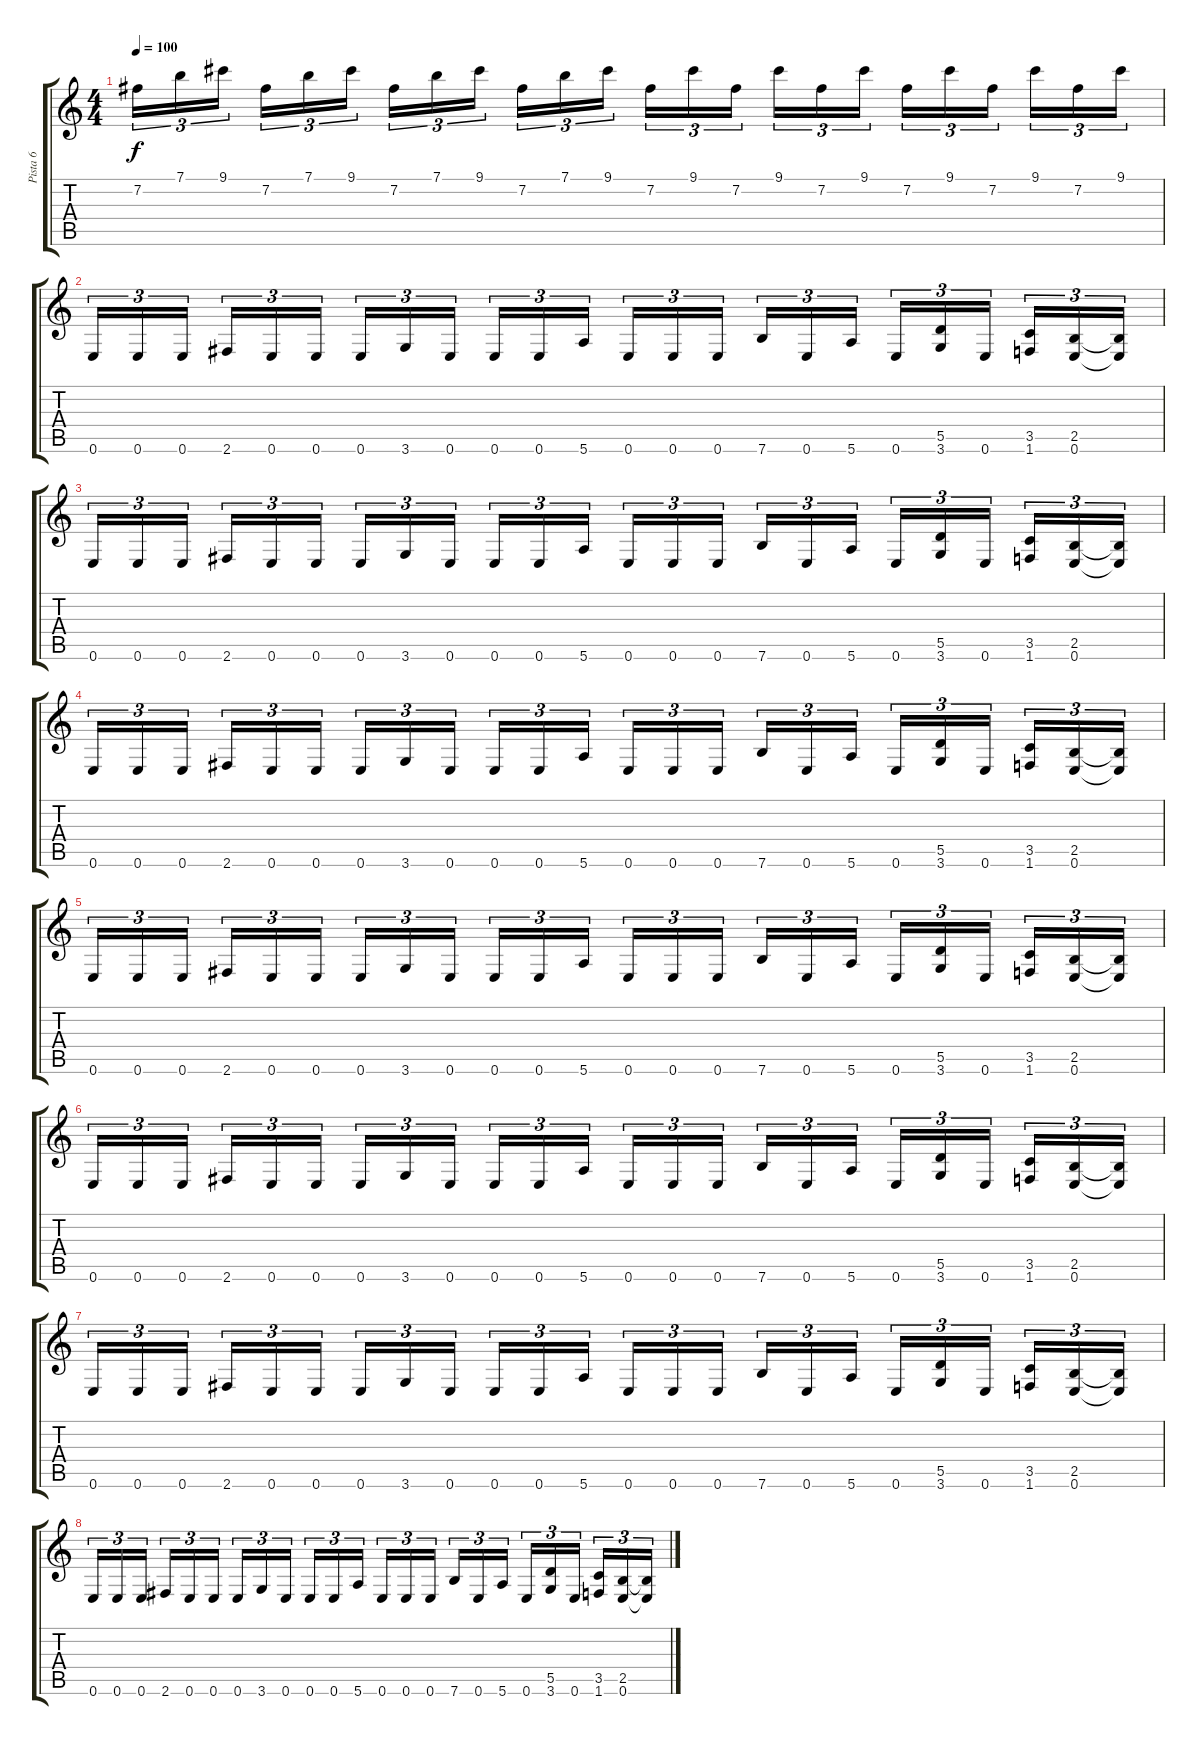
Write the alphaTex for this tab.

\track ("Pista 6" "Pista 6") {instrument distortionguitar}
\staff {score tabs}
\tuning (E4 B3 G3 D3 A2 E2) {hide}
\ts (4 4)
\tempo 100
\clef g2
\ks c
7.2.16{tu (3 2) dy f} 7.1.16{tu (3 2)} 9.1.16{tu (3 2)} 7.2.16{tu (3 2)} 7.1.16{tu (3 2)} 9.1.16{tu (3 2)} 7.2.16{tu (3 2)} 7.1.16{tu (3 2)} 9.1.16{tu (3 2)} 7.2.16{tu (3 2)} 7.1.16{tu (3 2)} 9.1.16{tu (3 2)} 7.2.16{tu (3 2)} 9.1.16{tu (3 2)} 7.2.16{tu (3 2)} 9.1.16{tu (3 2)} 7.2.16{tu (3 2)} 9.1.16{tu (3 2)} 7.2.16{tu (3 2)} 9.1.16{tu (3 2)} 7.2.16{tu (3 2)} 9.1.16{tu (3 2)} 7.2.16{tu (3 2)} 9.1.16{tu (3 2)} |
0.6.16{tu (3 2)} 0.6.16{tu (3 2)} 0.6.16{tu (3 2)} 2.6.16{tu (3 2)} 0.6.16{tu (3 2)} 0.6.16{tu (3 2)} 0.6.16{tu (3 2)} 3.6.16{tu (3 2)} 0.6.16{tu (3 2)} 0.6.16{tu (3 2)} 0.6.16{tu (3 2)} 5.6.16{tu (3 2)} 0.6.16{tu (3 2)} 0.6.16{tu (3 2)} 0.6.16{tu (3 2)} 7.6.16{tu (3 2)} 0.6.16{tu (3 2)} 5.6.16{tu (3 2)} 0.6.16{tu (3 2)} (5.5 3.6).16{tu (3 2)} 0.6.16{tu (3 2)} (3.5 1.6).16{tu (3 2)} (2.5 0.6).16{tu (3 2)} (2.5{t} 0.6{t}).16{tu (3 2)} |
0.6.16{tu (3 2)} 0.6.16{tu (3 2)} 0.6.16{tu (3 2)} 2.6.16{tu (3 2)} 0.6.16{tu (3 2)} 0.6.16{tu (3 2)} 0.6.16{tu (3 2)} 3.6.16{tu (3 2)} 0.6.16{tu (3 2)} 0.6.16{tu (3 2)} 0.6.16{tu (3 2)} 5.6.16{tu (3 2)} 0.6.16{tu (3 2)} 0.6.16{tu (3 2)} 0.6.16{tu (3 2)} 7.6.16{tu (3 2)} 0.6.16{tu (3 2)} 5.6.16{tu (3 2)} 0.6.16{tu (3 2)} (5.5 3.6).16{tu (3 2)} 0.6.16{tu (3 2)} (3.5 1.6).16{tu (3 2)} (2.5 0.6).16{tu (3 2)} (2.5{t} 0.6{t}).16{tu (3 2)} |
0.6.16{tu (3 2)} 0.6.16{tu (3 2)} 0.6.16{tu (3 2)} 2.6.16{tu (3 2)} 0.6.16{tu (3 2)} 0.6.16{tu (3 2)} 0.6.16{tu (3 2)} 3.6.16{tu (3 2)} 0.6.16{tu (3 2)} 0.6.16{tu (3 2)} 0.6.16{tu (3 2)} 5.6.16{tu (3 2)} 0.6.16{tu (3 2)} 0.6.16{tu (3 2)} 0.6.16{tu (3 2)} 7.6.16{tu (3 2)} 0.6.16{tu (3 2)} 5.6.16{tu (3 2)} 0.6.16{tu (3 2)} (5.5 3.6).16{tu (3 2)} 0.6.16{tu (3 2)} (3.5 1.6).16{tu (3 2)} (2.5 0.6).16{tu (3 2)} (2.5{t} 0.6{t}).16{tu (3 2)} |
0.6.16{tu (3 2)} 0.6.16{tu (3 2)} 0.6.16{tu (3 2)} 2.6.16{tu (3 2)} 0.6.16{tu (3 2)} 0.6.16{tu (3 2)} 0.6.16{tu (3 2)} 3.6.16{tu (3 2)} 0.6.16{tu (3 2)} 0.6.16{tu (3 2)} 0.6.16{tu (3 2)} 5.6.16{tu (3 2)} 0.6.16{tu (3 2)} 0.6.16{tu (3 2)} 0.6.16{tu (3 2)} 7.6.16{tu (3 2)} 0.6.16{tu (3 2)} 5.6.16{tu (3 2)} 0.6.16{tu (3 2)} (5.5 3.6).16{tu (3 2)} 0.6.16{tu (3 2)} (3.5 1.6).16{tu (3 2)} (2.5 0.6).16{tu (3 2)} (2.5{t} 0.6{t}).16{tu (3 2)} |
0.6.16{tu (3 2)} 0.6.16{tu (3 2)} 0.6.16{tu (3 2)} 2.6.16{tu (3 2)} 0.6.16{tu (3 2)} 0.6.16{tu (3 2)} 0.6.16{tu (3 2)} 3.6.16{tu (3 2)} 0.6.16{tu (3 2)} 0.6.16{tu (3 2)} 0.6.16{tu (3 2)} 5.6.16{tu (3 2)} 0.6.16{tu (3 2)} 0.6.16{tu (3 2)} 0.6.16{tu (3 2)} 7.6.16{tu (3 2)} 0.6.16{tu (3 2)} 5.6.16{tu (3 2)} 0.6.16{tu (3 2)} (5.5 3.6).16{tu (3 2)} 0.6.16{tu (3 2)} (3.5 1.6).16{tu (3 2)} (2.5 0.6).16{tu (3 2)} (2.5{t} 0.6{t}).16{tu (3 2)} |
0.6.16{tu (3 2)} 0.6.16{tu (3 2)} 0.6.16{tu (3 2)} 2.6.16{tu (3 2)} 0.6.16{tu (3 2)} 0.6.16{tu (3 2)} 0.6.16{tu (3 2)} 3.6.16{tu (3 2)} 0.6.16{tu (3 2)} 0.6.16{tu (3 2)} 0.6.16{tu (3 2)} 5.6.16{tu (3 2)} 0.6.16{tu (3 2)} 0.6.16{tu (3 2)} 0.6.16{tu (3 2)} 7.6.16{tu (3 2)} 0.6.16{tu (3 2)} 5.6.16{tu (3 2)} 0.6.16{tu (3 2)} (5.5 3.6).16{tu (3 2)} 0.6.16{tu (3 2)} (3.5 1.6).16{tu (3 2)} (2.5 0.6).16{tu (3 2)} (2.5{t} 0.6{t}).16{tu (3 2)} |
0.6.16{tu (3 2)} 0.6.16{tu (3 2)} 0.6.16{tu (3 2)} 2.6.16{tu (3 2)} 0.6.16{tu (3 2)} 0.6.16{tu (3 2)} 0.6.16{tu (3 2)} 3.6.16{tu (3 2)} 0.6.16{tu (3 2)} 0.6.16{tu (3 2)} 0.6.16{tu (3 2)} 5.6.16{tu (3 2)} 0.6.16{tu (3 2)} 0.6.16{tu (3 2)} 0.6.16{tu (3 2)} 7.6.16{tu (3 2)} 0.6.16{tu (3 2)} 5.6.16{tu (3 2)} 0.6.16{tu (3 2)} (5.5 3.6).16{tu (3 2)} 0.6.16{tu (3 2)} (3.5 1.6).16{tu (3 2)} (2.5 0.6).16{tu (3 2)} (2.5{t} 0.6{t}).16{tu (3 2)}
